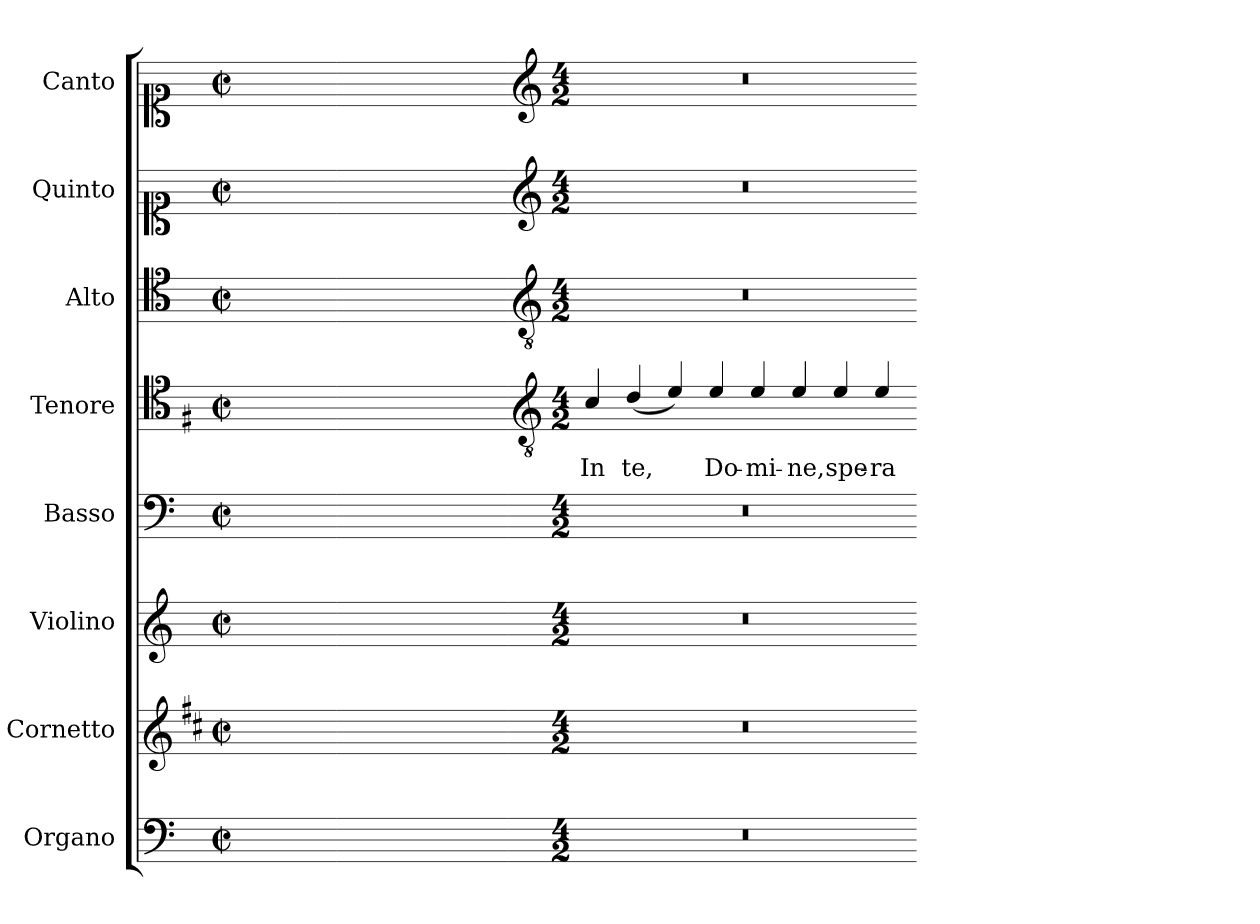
**kern	**kern	**kern	**kern	**kern	**text	**kern	**kern	**kern
*part8	*part7	*part6	*part5	*part4	*part4	*part3	*part2	*part1
*staff8	*staff7	*staff6	*staff5	*staff4	*staff4	*staff3	*staff2	*staff1
*I"Organo	*I"Cornetto	*I"Violino	*I"Basso	*I"Tenore	*	*I"Alto	*I"Quinto	*I"Canto
*I'Or	*I'Cto.	*I'Vln.	*I'B	*I'T	*	*I'A	*	*I'C
*clefF4	*clefG2	*clefG2	*clefF4	*clefC4	*	*clefC4	*clefC1	*clefC1
*	*ITrd1c2	*	*	*ITrd4c7	*	*	*	*
*k[]	*k[]	*k[]	*k[]	*k[]	*	*k[]	*k[]	*k[]
*C:	*C:	*C:	*C:	*C:	*	*C:	*C:	*C:
*M2/2	*M2/2	*M2/2	*M2/2	*M2/2	*	*M2/2	*M2/2	*M2/2
*met(c|)	*met(c|)	*met(c|)	*met(c|)	*met(c|)	*	*met(c|)	*met(c|)	*met(c|)
=	=	=	=	=	=	=	=	=
1ryy	1ryy	1ryy	1ryy	1ryy	.	1ryy	1ryy	1ryy
=1X-	=1X-	=1X-	=1X-	=1X-	=1X-	=1X-	=1X-	=1X-
4ryy	4ryy	4ryy	4ryy	4ryy	.	4ryy	4ryy	4ryy
4ryy	4ryy	4ryy	4ryy	4ryy	.	4ryy	4ryy	4ryy
4ryy	4ryy	4ryy	4ryy	4ryy	.	4ryy	4ryy	4ryy
4ryy	4ryy	4ryy	4ryy	4ryy	.	4ryy	4ryy	4ryy
=1-	=1-	=1-	=1-	=1-	=1-	=1-	=1-	=1-
*	*	*	*	*clefGv2	*	*clefGv2	*clefG2	*clefG2
*M4/2	*M4/2	*M4/2	*M4/2	*M4/2	*	*M4/2	*M4/2	*M4/2
!	!	!	!	!	!LO:LY:b	!	!	!
0r	0r	0r	0r	4F/	In	0r	0r	0r
!	!	!	!	!	!LO:LY:b	!	!	!
.	.	.	.	(<4G/	te,	.	.	.
.	.	.	.	4A/)	.	.	.	.
!	!	!	!	!	!LO:LY:b	!	!	!
.	.	.	.	4A/	Do-	.	.	.
!	!	!	!	!	!LO:LY:b	!	!	!
.	.	.	.	4A/	-mi-	.	.	.
!	!	!	!	!	!LO:LY:b	!	!	!
.	.	.	.	4A/	-ne,	.	.	.
!	!	!	!	!	!LO:LY:b	!	!	!
.	.	.	.	4A/	spe-	.	.	.
!	!	!	!	!	!LO:LY:b	!	!	!
.	.	.	.	4A/	-ra-	.	.	.
=-	=-	=-	=-	=-	=-	=-	=-	=-
*-	*-	*-	*-	*-	*-	*-	*-	*-
